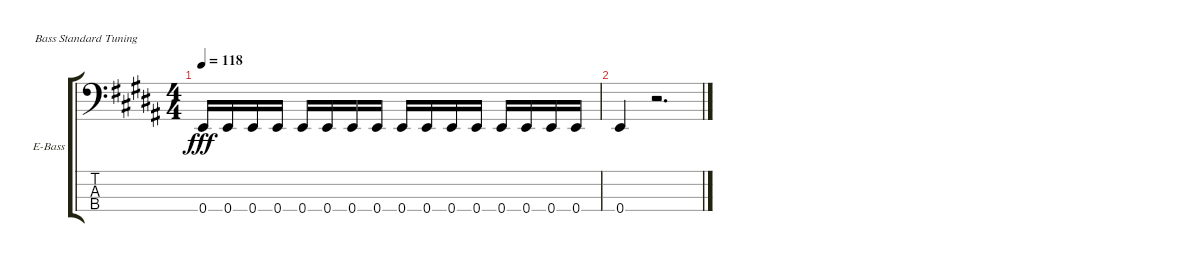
\bracketExtendMode groupsimilarinstruments
\firstSystemTrackNameOrientation horizontal
\otherSystemsTrackNameOrientation horizontal
\track ("Nikolaï Fraiture" "E-Bass") {instrument electricbassfinger}
\staff {score tabs}
\tuning (G2 D2 A1 E1)
\ts (4 4)
\tempo 118
\clef f4
\ks b
0.4.16{dy fff} 0.4.16 0.4.16 0.4.16 0.4.16 0.4.16 0.4.16 0.4.16 0.4.16 0.4.16 0.4.16 0.4.16 0.4.16 0.4.16 0.4.16 0.4.16 |
0.4.4 r.2{d}
